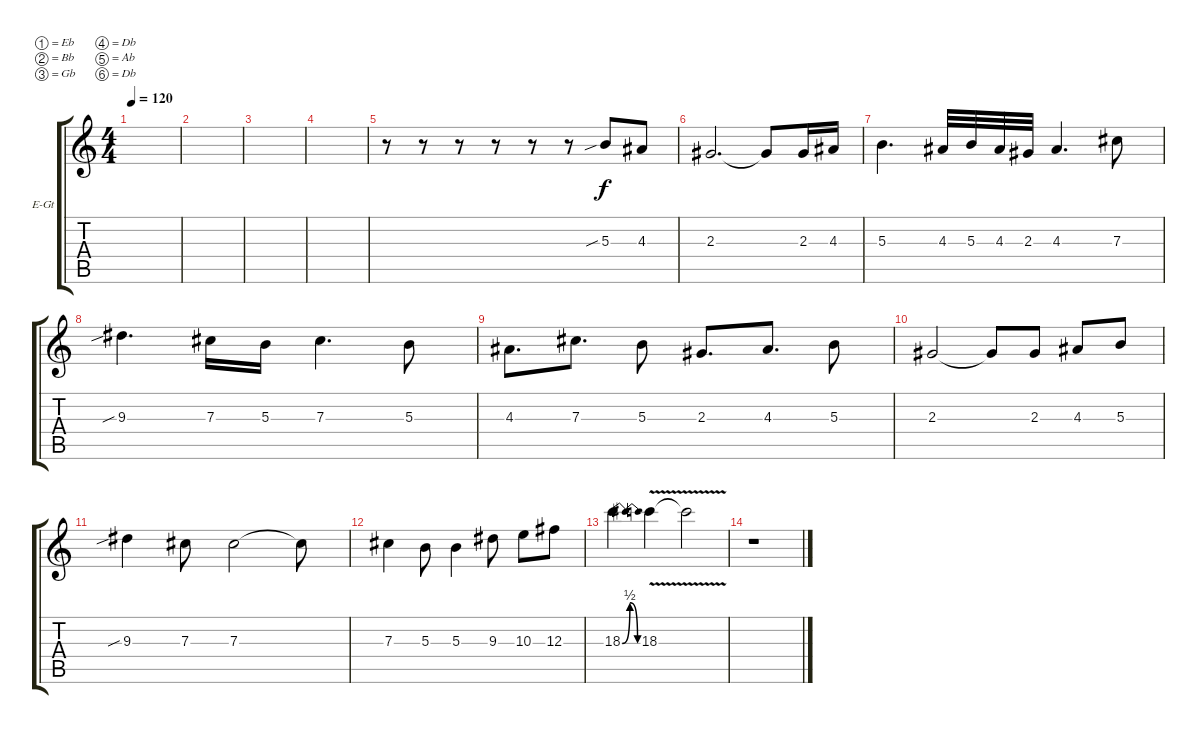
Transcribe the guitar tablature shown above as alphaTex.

\defaultSystemsLayout 4
\bracketExtendMode groupsimilarinstruments
\firstSystemTrackNameOrientation horizontal
\otherSystemsTrackNameOrientation horizontal
\track ("Перегруженная гитара 1" "E-Gt") {instrument overdrivenguitar}
\staff {score tabs}
\tuning (Eb4 Bb3 Gb3 Db3 Ab2 Db2)
\ts (4 4)
\tempo 120
\clef g2
\ks c
|
|
|
|
r.8 r.8 r.8 r.8 r.8 r.8 5.3{sib}.8 4.3.8 |
2.3.2{d} 2.3{t}.8 2.3.16 4.3.16 |
5.3.4{d} 4.3.32 5.3.32 4.3.32 2.3.32 4.3.4{d} 7.3.8 |
9.3{sib}.4{d} 7.3.16 5.3.16 7.3.4{d} 5.3.8 |
4.3.8{d} 7.3.8{d} 5.3.8 2.3.8{d} 4.3.8{d} 5.3.8 |
2.3.2 2.3{t}.8 2.3.8 4.3.8 5.3.8 |
9.3{sib}.4 7.3.8 7.3.2 7.3{t}.8 |
7.3.4 5.3.8 5.3.4 9.3.8 10.3.8 12.3.8 |
18.3{be (bendrelease 0 0 48.6 2 48.6 2 59.4 0)}.4 18.3{v}.4 18.3{t}.2 |
r.1
